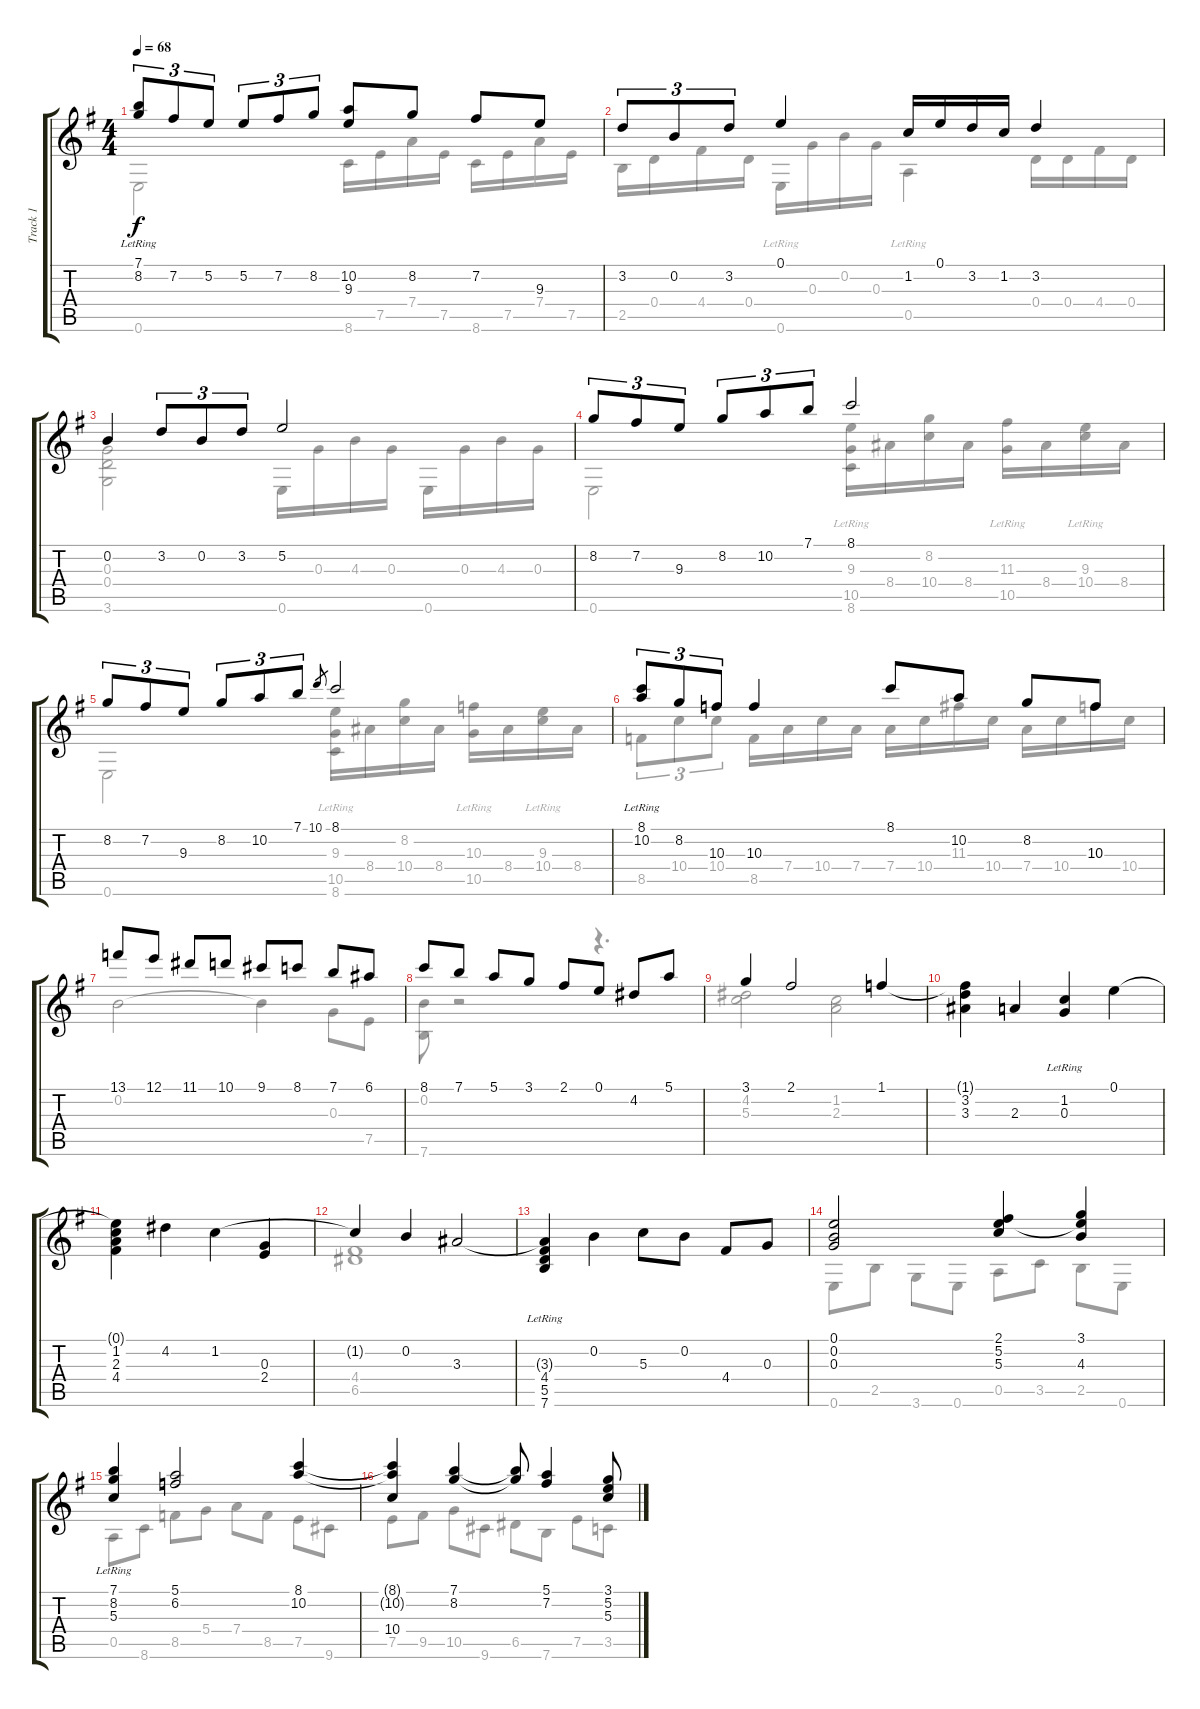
\track ("Track 1" "Track 1") {instrument acousticguitarnylon}
\staff {score tabs}
\tuning (E4 B3 G3 D3 A2 E2) {hide}
\voice
\ts (4 4)
\tempo 68
\clef g2
\ks g
(7.1{lr} 8.2).8{tu (3 2) dy f} 7.2.8{tu (3 2)} 5.2.8{tu (3 2)} 5.2.8{tu (3 2)} 7.2.8{tu (3 2)} 8.2.8{tu (3 2)} (10.2 9.3).8 8.2.8 7.2.8 9.3.8 |
3.2.8{tu (3 2)} 0.2.8{tu (3 2)} 3.2.8{tu (3 2)} 0.1.4 1.2.16 0.1.16 3.2.16 1.2.16 3.2.4 |
0.2.4 3.2.8{tu (3 2)} 0.2.8{tu (3 2)} 3.2.8{tu (3 2)} 5.2.2 |
8.2.8{tu (3 2)} 7.2.8{tu (3 2)} 9.3.8{tu (3 2)} 8.2.8{tu (3 2)} 10.2.8{tu (3 2)} 7.1.8{tu (3 2)} 8.1.2 |
8.2.8{tu (3 2)} 7.2.8{tu (3 2)} 9.3.8{tu (3 2)} 8.2.8{tu (3 2)} 10.2.8{tu (3 2)} 7.1.8{tu (3 2)} 10.1.8{gr} 8.1.2 |
(8.1{lr} 10.2).8{tu (3 2)} 8.2.8{tu (3 2)} 10.3.8{tu (3 2)} 10.3.4 8.1.8 10.2.8 8.2.8 10.3.8 |
13.1.8 12.1.8 11.1.8 10.1.8 9.1.8 8.1.8 7.1.8 6.1.8 |
8.1.8 7.1.8 5.1.8 3.1.8 2.1.8 0.1.8 4.2.8 5.1.8 |
3.1.4 2.1.2 1.1.4 |
(1.1{t} 3.2 3.3).4 2.3.4 (1.2{lr} 0.3{lr}).4 0.1.4 |
(0.1{t} 1.2 2.3 4.4).4 4.2.4 1.2.4 (0.3 2.4).4 |
1.2{t}.4 0.2.4 3.3.2 |
(3.3{t} 4.4{lr} 5.5{lr} 7.6{lr}).4 0.2.4 5.3.8 0.2.8 4.4.8 0.3.8 |
(0.1 0.2 0.3).2 (2.1 5.2 5.3).4 (3.1 5.2{t} 4.3).4 |
(7.1 8.2 5.3{lr}).4 (5.1 6.2).2 (8.1 10.2).4 |
(8.1{t} 10.2{t} 10.4).4 (7.1 8.2).4 (7.1{t} 8.2{t}).8 (5.1 7.2).4 (3.1 5.2 5.3).8
\voice
\clef g2
\ottava regular
\simile none
\ks g
0.6.2{dy f} 8.6.16 7.5.16 7.4.16 7.5.16 8.6.16 7.5.16 7.4.16 7.5.16 |
2.5.16 0.4.16 4.4.16 0.4.16 0.6{lr}.16 0.3.16 0.2.16 0.3.16 0.5{lr}.4 0.4.16 0.4.16 4.4.16 0.4.16 |
(0.3 0.4 3.6).2 0.6.16 0.3.16 4.3.16 0.3.16 0.6.16 0.3.16 4.3.16 0.3.16 |
0.6.2 (9.3{lr} 10.5 8.6{lr}).16 8.4.16 (8.2 10.4).16 8.4.16 (11.3{lr} 10.5).16 8.4.16 (9.3{lr} 10.4).16 8.4.16 |
0.6.2 (9.3{lr} 10.5 8.6{lr}).16 8.4.16 (8.2 10.4).16 8.4.16 (10.3{lr} 10.5).16 8.4.16 (9.3{lr} 10.4).16 8.4.16 |
8.5.8{tu (3 2)} 10.4.8{tu (3 2)} 10.4.8{tu (3 2)} 8.5.16 7.4.16 10.4.16 7.4.16 7.4.16 10.4.16 11.3.16 10.4.16 7.4.16 10.4.16 10.3.16 10.4.16 |
0.2.2 0.2{t}.4 0.3.8 7.5.8 |
(0.2 7.6).8 r.2 r.4{d} |
(4.2 5.3).2 (1.2 2.3).2 |
|
|
(4.4 6.5).1 |
|
0.6.8 2.5.8 3.6.8 0.6.8 0.5.8 3.5.8 2.5.8 0.6.8 |
0.5.8 8.6.8 8.5.8 5.4.8 7.4.8 8.5.8 7.5.8 9.6.8 |
7.5.8 9.5.8 10.5.8 9.6.8 6.5.8 7.6.8 7.5.8 3.5.8
